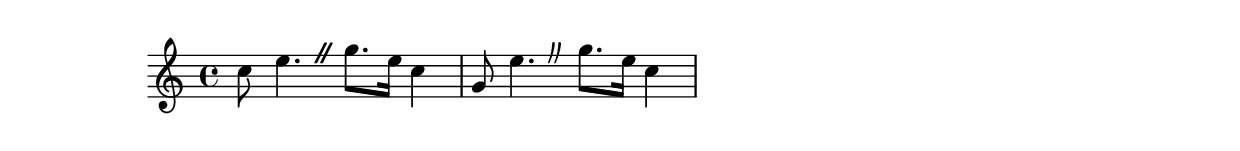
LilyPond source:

%% DO NOT EDIT this file manually; it is automatically
%% generated from LSR http://lsr.dsi.unimi.it
%% Make any changes in LSR itself, or in Documentation/snippets/new/ ,
%% and then run scripts/auxiliar/makelsr.py
%%
%% This file is in the public domain.
\version "2.14.0"

\header {
  lsrtags = "expressive-marks, tweaks-and-overrides"

%% Translation of GIT committish: 59caa3adce63114ca7972d18f95d4aadc528ec3d
  texidoces = "
Las marcas de cesura se pueden crear sobreescribiendo la propiedad
@code{'text} del objeto @code{BreathingSign}.  También está disponible
una marca de cesura curva.

"
  doctitlees = "Insertar una cesura"


%% Translation of GIT committish: 0a868be38a775ecb1ef935b079000cebbc64de40
 texidocde = "
Zäsurzeichen können erstellt werden, indem die @code{'text}-Eigenschaft
des @code{BreathingSign}-Objektes verändert wird.  Ein gekrümmtes
Zäsurzeichen ist auch möglich.
"
  doctitlede = "Eine Zäsur einfügen"

%% Translation of GIT committish: 217cd2b9de6e783f2a5c8a42be9c70a82195ad20
  texidocfr = "
Une surcharge de la propriété @code{'text} de l'objet
@code{BreathingSign} permet de créer une marque de césure.  LilyPond
dispose également d'une variante courbée.

"
  doctitlefr = "Insertion d'une césure"


  texidoc = "
Caesura marks can be created by overriding the @code{'text} property of
the @code{BreathingSign} object. A curved caesura mark is also
available.

"
  doctitle = "Inserting a caesura"
} % begin verbatim

\relative c'' {
  \override BreathingSign #'text = \markup {
    \musicglyph #"scripts.caesura.straight"
  }
  c8 e4. \breathe g8. e16 c4

  \override BreathingSign #'text = \markup {
    \musicglyph #"scripts.caesura.curved"
  }
  g8 e'4. \breathe g8. e16 c4
}
